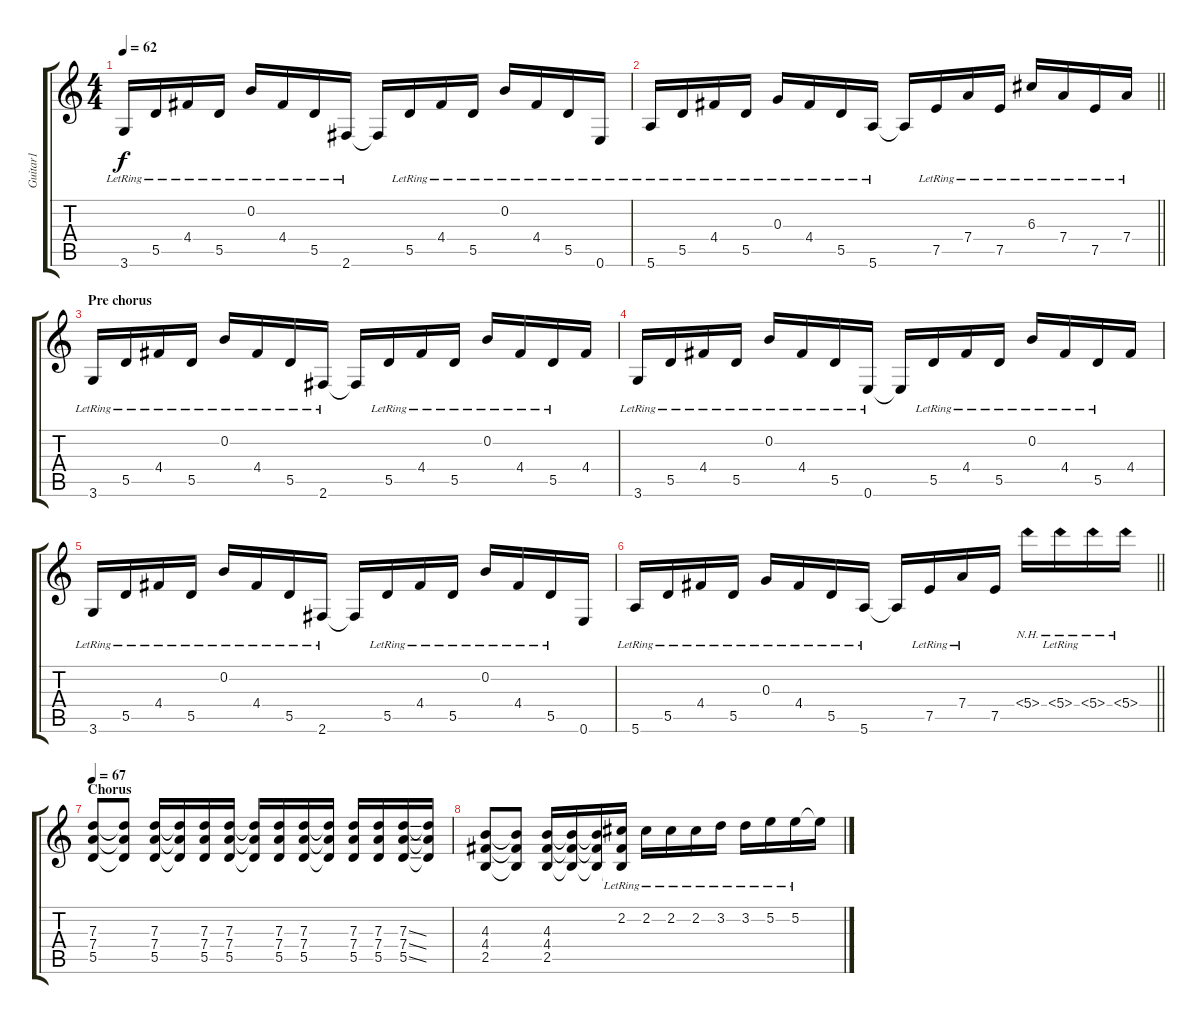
\track ("Guitar1" "Guitar1") {instrument electricguitarjazz}
\staff {score tabs}
\tuning (E4 B3 G3 D3 A2 E2) {hide}
\ts (4 4)
\tempo 62
\clef g2
\ks c
3.6{lr}.16{dy f} 5.5{lr}.16 4.4{lr}.16 5.5{lr}.16 0.2{lr}.16 4.4{lr}.16 5.5{lr}.16 2.6{lr}.16 2.6{t}.16 5.5{lr}.16 4.4{lr}.16 5.5{lr}.16 0.2{lr}.16 4.4{lr}.16 5.5{lr}.16 0.6{lr}.16 |
\barLineRight lightlight
5.6{lr}.16 5.5{lr}.16 4.4{lr}.16 5.5{lr}.16 0.3{lr}.16 4.4{lr}.16 5.5{lr}.16 5.6{lr}.16 5.6{t}.16 7.5{lr}.16 7.4{lr}.16 7.5{lr}.16 6.3{lr}.16 7.4{lr}.16 7.5{lr}.16 7.4{lr}.16 |
\section ("" "Pre chorus")
3.6{lr}.16 5.5{lr}.16 4.4{lr}.16 5.5{lr}.16 0.2{lr}.16 4.4{lr}.16 5.5{lr}.16 2.6{lr}.16 2.6{t}.16 5.5{lr}.16 4.4{lr}.16 5.5{lr}.16 0.2{lr}.16 4.4{lr}.16 5.5{lr}.16 4.4.16 |
3.6{lr}.16 5.5{lr}.16 4.4{lr}.16 5.5{lr}.16 0.2{lr}.16 4.4{lr}.16 5.5{lr}.16 0.6{lr}.16 0.6{t}.16 5.5{lr}.16 4.4{lr}.16 5.5{lr}.16 0.2{lr}.16 4.4{lr}.16 5.5{lr}.16 4.4.16 |
3.6{lr}.16 5.5{lr}.16 4.4{lr}.16 5.5{lr}.16 0.2{lr}.16 4.4{lr}.16 5.5{lr}.16 2.6{lr}.16 2.6{t}.16 5.5{lr}.16 4.4{lr}.16 5.5{lr}.16 0.2{lr}.16 4.4{lr}.16 5.5{lr}.16 0.6.16 |
\barLineRight lightlight
5.6{lr}.16 5.5{lr}.16 4.4{lr}.16 5.5{lr}.16 0.3{lr}.16 4.4{lr}.16 5.5{lr}.16 5.6{lr}.16 5.6{t}.16 7.5{lr}.16 7.4{lr}.16 7.5.16 5.4{nh}.16{instrument distortionguitar} 5.4{nh lr}.16 5.4{nh}.16 5.4{nh}.16 |
\section ("" "Chorus")
\tempo 67
(7.3 7.4 5.5).8 (7.3{t} 7.4{t} 5.5{t}).8 (7.3 7.4 5.5).16 (7.3{t} 7.4{t} 5.5{t}).16 (7.3 7.4 5.5).16 (7.3 7.4 5.5).16 (7.3{t} 7.4{t} 5.5{t}).16 (7.3 7.4 5.5).16 (7.3 7.4 5.5).16 (7.3{t} 7.4{t} 5.5{t}).16 (7.3 7.4 5.5).16 (7.3 7.4 5.5).16 (7.3{ss} 7.4{ss} 5.5{ss}).16 (7.3{t} 7.4{t} 5.5{t}).16 |
(4.3 4.4 2.5).8 (4.3{t} 4.4{t} 2.5{t}).8 (4.3 4.4 2.5).16 (4.3{t} 4.4{t} 2.5{t}).16 (4.3{t} 4.4{t} 2.5{t}).16 (2.2{lr} 4.4{t} 2.5{t}).16 2.2{lr}.16 2.2{lr}.16 2.2{lr}.16 3.2{lr}.16 3.2{lr}.16 5.2{lr}.16 5.2{lr}.16 5.2{t}.16
